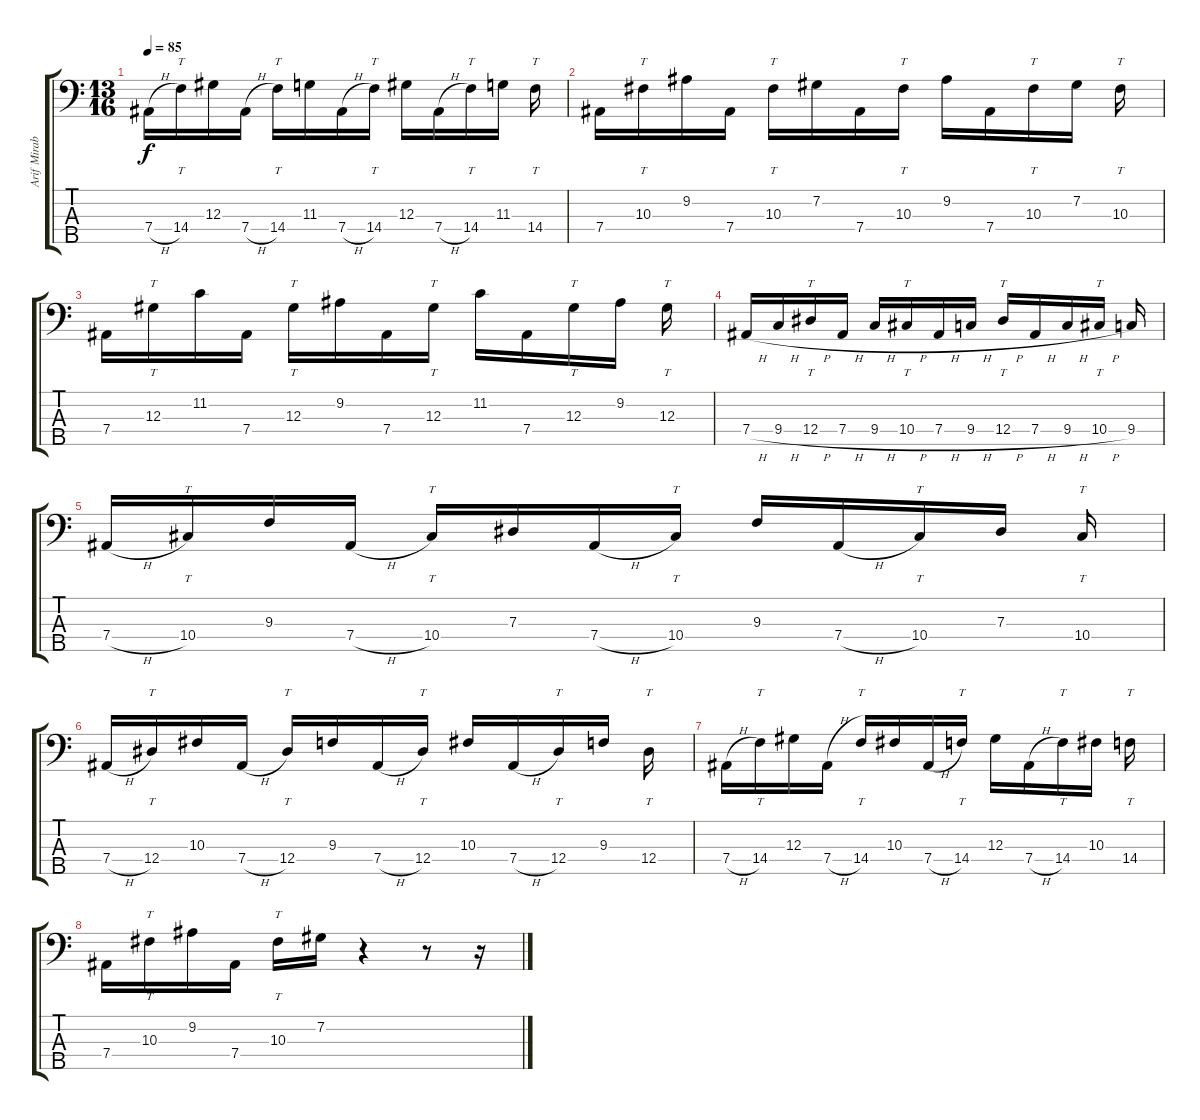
\track ("Arif Mirabdolbaghi" "Arif Mirab") {instrument electricbassfinger}
\staff {score tabs}
\tuning (Gb2 Db2 Ab1 Eb1 Bb0) {hide}
\ts (13 16)
\tempo 85
\clef f4
\ks c
7.4{h}.16{dy f} 14.4.16{tt} 12.3.16 7.4{h}.16 14.4.16{tt} 11.3.16 7.4{h}.16 14.4.16{tt} 12.3.16 7.4{h}.16 14.4.16{tt} 11.3.16 14.4.16{tt} |
7.4.16 10.3.16{tt} 9.2.16 7.4.16 10.3.16{tt} 7.2.16 7.4.16 10.3.16{tt} 9.2.16 7.4.16 10.3.16{tt} 7.2.16 10.3.16{tt} |
7.4.16 12.3.16{tt} 11.2.16 7.4.16 12.3.16{tt} 9.2.16 7.4.16 12.3.16{tt} 11.2.16 7.4.16 12.3.16{tt} 9.2.16 12.3.16{tt} |
7.4{h}.16 9.4{h}.16 12.4{h}.16{tt} 7.4{h}.16 9.4{h}.16 10.4{h}.16{tt} 7.4{h}.16 9.4{h}.16 12.4{h}.16{tt} 7.4{h}.16 9.4{h}.16 10.4{h}.16{tt} 9.4.16 |
7.4{h}.16 10.4.16{tt} 9.3.16 7.4{h}.16 10.4.16{tt} 7.3.16 7.4{h}.16 10.4.16{tt} 9.3.16 7.4{h}.16 10.4.16{tt} 7.3.16 10.4.16{tt} |
7.4{h}.16 12.4.16{tt} 10.3.16 7.4{h}.16 12.4.16{tt} 9.3.16 7.4{h}.16 12.4.16{tt} 10.3.16 7.4{h}.16 12.4.16{tt} 9.3.16 12.4.16{tt} |
7.4{h}.16 14.4.16{tt} 12.3.16 7.4{h}.16 14.4.16{tt} 10.3.16 7.4{h}.16 14.4.16{tt} 12.3.16 7.4{h}.16 14.4.16{tt} 10.3.16 14.4.16{tt} |
7.4.16 10.3.16{tt} 9.2.16 7.4.16 10.3.16{tt} 7.2.16 r.4 r.8 r.16
